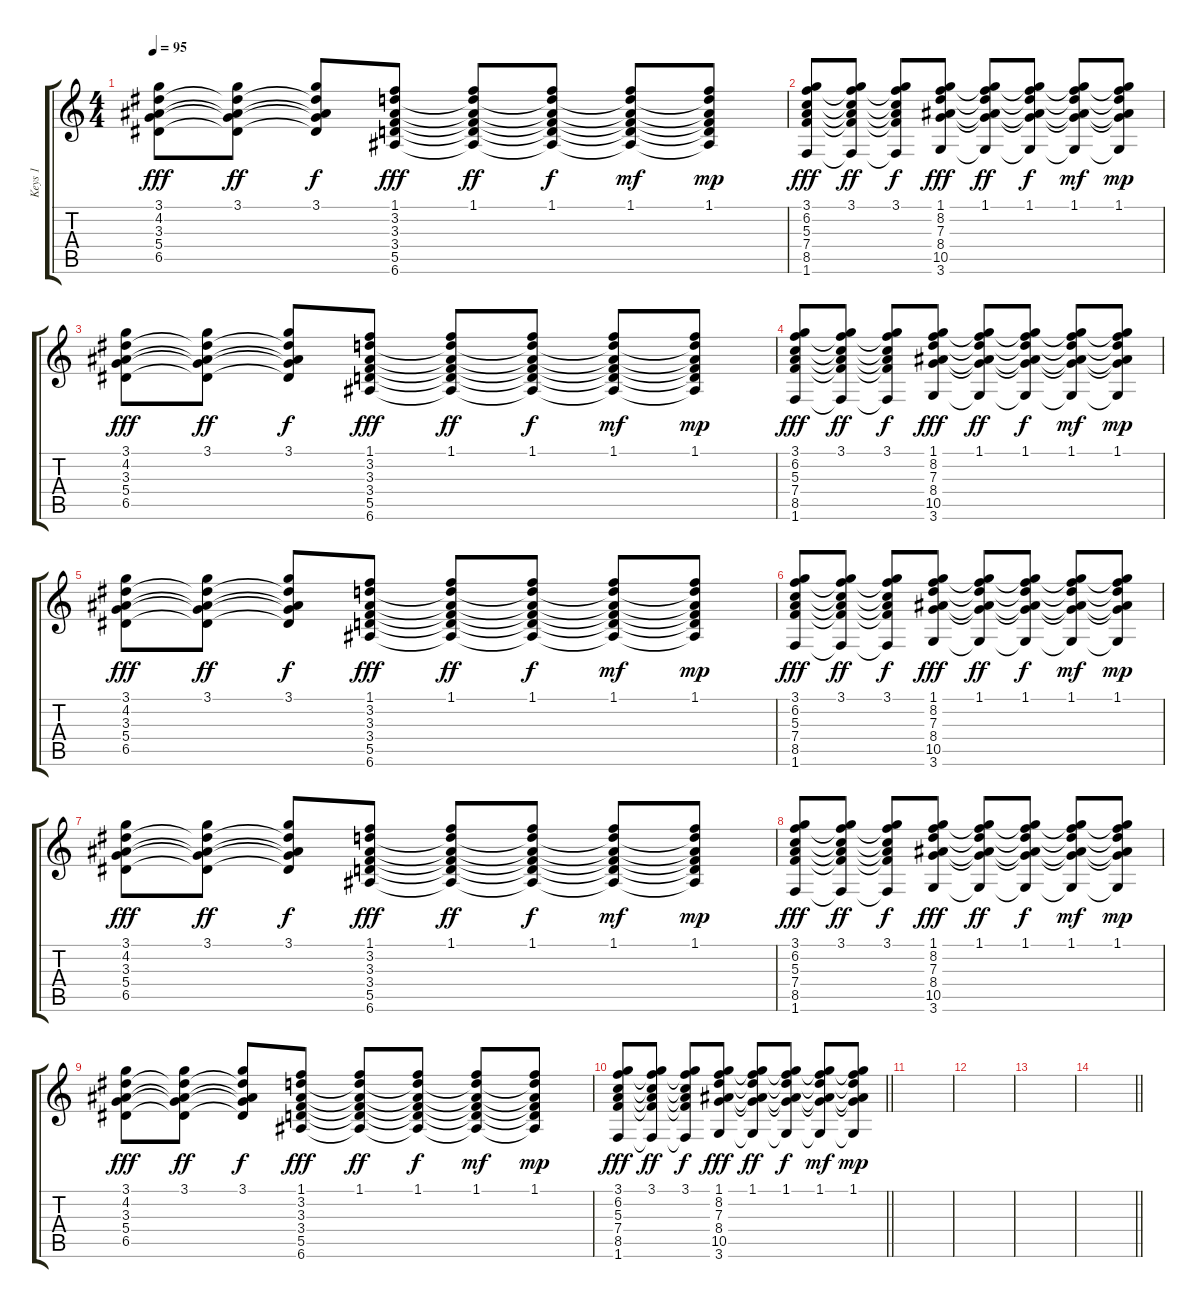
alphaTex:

\track ("Keys 1" "Keys 1") {instrument electricguitarclean}
\staff {score tabs}
\tuning (E4 B3 G3 D3 A2 E2) {hide}
\ts (4 4)
\tempo 95
\clef g2
\ks c
(3.1 4.2 3.3 5.4 6.5).8{dy fff} (3.1 4.2{t} 3.3{t} 5.4{t} 6.5{t}).8{dy ff} (3.1 4.2{t} 3.3{t} 5.4{t} 6.5{t}).8{dy f} (1.1 3.2 3.3 3.4 5.5 6.6).8{dy fff} (1.1 3.2{t} 3.3{t} 3.4{t} 5.5{t} 6.6{t}).8{dy ff} (1.1 3.2{t} 3.3{t} 3.4{t} 5.5{t} 6.6{t}).8{dy f} (1.1 3.2{t} 3.3{t} 3.4{t} 5.5{t} 6.6{t}).8{dy mf} (1.1 3.2{t} 3.3{t} 3.4{t} 5.5{t} 6.6{t}).8{dy mp} |
(3.1 6.2 5.3 7.4 8.5 1.6).8{dy fff} (3.1 6.2{t} 5.3{t} 7.4{t} 8.5{t} 1.6{t}).8{dy ff} (3.1 6.2{t} 5.3{t} 7.4{t} 8.5{t} 1.6{t}).8{dy f} (1.1 8.2 7.3 8.4 10.5 3.6).8{dy fff} (1.1 8.2{t} 7.3{t} 8.4{t} 10.5{t} 3.6{t}).8{dy ff} (1.1 8.2{t} 7.3{t} 8.4{t} 10.5{t} 3.6{t}).8{dy f} (1.1 8.2{t} 7.3{t} 8.4{t} 10.5{t} 3.6{t}).8{dy mf} (1.1 8.2{t} 7.3{t} 8.4{t} 10.5{t} 3.6{t}).8{dy mp} |
(3.1 4.2 3.3 5.4 6.5).8{dy fff} (3.1 4.2{t} 3.3{t} 5.4{t} 6.5{t}).8{dy ff} (3.1 4.2{t} 3.3{t} 5.4{t} 6.5{t}).8{dy f} (1.1 3.2 3.3 3.4 5.5 6.6).8{dy fff} (1.1 3.2{t} 3.3{t} 3.4{t} 5.5{t} 6.6{t}).8{dy ff} (1.1 3.2{t} 3.3{t} 3.4{t} 5.5{t} 6.6{t}).8{dy f} (1.1 3.2{t} 3.3{t} 3.4{t} 5.5{t} 6.6{t}).8{dy mf} (1.1 3.2{t} 3.3{t} 3.4{t} 5.5{t} 6.6{t}).8{dy mp} |
(3.1 6.2 5.3 7.4 8.5 1.6).8{dy fff} (3.1 6.2{t} 5.3{t} 7.4{t} 8.5{t} 1.6{t}).8{dy ff} (3.1 6.2{t} 5.3{t} 7.4{t} 8.5{t} 1.6{t}).8{dy f} (1.1 8.2 7.3 8.4 10.5 3.6).8{dy fff} (1.1 8.2{t} 7.3{t} 8.4{t} 10.5{t} 3.6{t}).8{dy ff} (1.1 8.2{t} 7.3{t} 8.4{t} 10.5{t} 3.6{t}).8{dy f} (1.1 8.2{t} 7.3{t} 8.4{t} 10.5{t} 3.6{t}).8{dy mf} (1.1 8.2{t} 7.3{t} 8.4{t} 10.5{t} 3.6{t}).8{dy mp} |
(3.1 4.2 3.3 5.4 6.5).8{dy fff} (3.1 4.2{t} 3.3{t} 5.4{t} 6.5{t}).8{dy ff} (3.1 4.2{t} 3.3{t} 5.4{t} 6.5{t}).8{dy f} (1.1 3.2 3.3 3.4 5.5 6.6).8{dy fff} (1.1 3.2{t} 3.3{t} 3.4{t} 5.5{t} 6.6{t}).8{dy ff} (1.1 3.2{t} 3.3{t} 3.4{t} 5.5{t} 6.6{t}).8{dy f} (1.1 3.2{t} 3.3{t} 3.4{t} 5.5{t} 6.6{t}).8{dy mf} (1.1 3.2{t} 3.3{t} 3.4{t} 5.5{t} 6.6{t}).8{dy mp} |
(3.1 6.2 5.3 7.4 8.5 1.6).8{dy fff} (3.1 6.2{t} 5.3{t} 7.4{t} 8.5{t} 1.6{t}).8{dy ff} (3.1 6.2{t} 5.3{t} 7.4{t} 8.5{t} 1.6{t}).8{dy f} (1.1 8.2 7.3 8.4 10.5 3.6).8{dy fff} (1.1 8.2{t} 7.3{t} 8.4{t} 10.5{t} 3.6{t}).8{dy ff} (1.1 8.2{t} 7.3{t} 8.4{t} 10.5{t} 3.6{t}).8{dy f} (1.1 8.2{t} 7.3{t} 8.4{t} 10.5{t} 3.6{t}).8{dy mf} (1.1 8.2{t} 7.3{t} 8.4{t} 10.5{t} 3.6{t}).8{dy mp} |
(3.1 4.2 3.3 5.4 6.5).8{dy fff} (3.1 4.2{t} 3.3{t} 5.4{t} 6.5{t}).8{dy ff} (3.1 4.2{t} 3.3{t} 5.4{t} 6.5{t}).8{dy f} (1.1 3.2 3.3 3.4 5.5 6.6).8{dy fff} (1.1 3.2{t} 3.3{t} 3.4{t} 5.5{t} 6.6{t}).8{dy ff} (1.1 3.2{t} 3.3{t} 3.4{t} 5.5{t} 6.6{t}).8{dy f} (1.1 3.2{t} 3.3{t} 3.4{t} 5.5{t} 6.6{t}).8{dy mf} (1.1 3.2{t} 3.3{t} 3.4{t} 5.5{t} 6.6{t}).8{dy mp} |
(3.1 6.2 5.3 7.4 8.5 1.6).8{dy fff} (3.1 6.2{t} 5.3{t} 7.4{t} 8.5{t} 1.6{t}).8{dy ff} (3.1 6.2{t} 5.3{t} 7.4{t} 8.5{t} 1.6{t}).8{dy f} (1.1 8.2 7.3 8.4 10.5 3.6).8{dy fff} (1.1 8.2{t} 7.3{t} 8.4{t} 10.5{t} 3.6{t}).8{dy ff} (1.1 8.2{t} 7.3{t} 8.4{t} 10.5{t} 3.6{t}).8{dy f} (1.1 8.2{t} 7.3{t} 8.4{t} 10.5{t} 3.6{t}).8{dy mf} (1.1 8.2{t} 7.3{t} 8.4{t} 10.5{t} 3.6{t}).8{dy mp} |
(3.1 4.2 3.3 5.4 6.5).8{dy fff} (3.1 4.2{t} 3.3{t} 5.4{t} 6.5{t}).8{dy ff} (3.1 4.2{t} 3.3{t} 5.4{t} 6.5{t}).8{dy f} (1.1 3.2 3.3 3.4 5.5 6.6).8{dy fff} (1.1 3.2{t} 3.3{t} 3.4{t} 5.5{t} 6.6{t}).8{dy ff} (1.1 3.2{t} 3.3{t} 3.4{t} 5.5{t} 6.6{t}).8{dy f} (1.1 3.2{t} 3.3{t} 3.4{t} 5.5{t} 6.6{t}).8{dy mf} (1.1 3.2{t} 3.3{t} 3.4{t} 5.5{t} 6.6{t}).8{dy mp} |
\barLineRight lightlight
(3.1 6.2 5.3 7.4 8.5 1.6).8{dy fff} (3.1 6.2{t} 5.3{t} 7.4{t} 8.5{t} 1.6{t}).8{dy ff} (3.1 6.2{t} 5.3{t} 7.4{t} 8.5{t} 1.6{t}).8{dy f} (1.1 8.2 7.3 8.4 10.5 3.6).8{dy fff} (1.1 8.2{t} 7.3{t} 8.4{t} 10.5{t} 3.6{t}).8{dy ff} (1.1 8.2{t} 7.3{t} 8.4{t} 10.5{t} 3.6{t}).8{dy f} (1.1 8.2{t} 7.3{t} 8.4{t} 10.5{t} 3.6{t}).8{dy mf} (1.1 8.2{t} 7.3{t} 8.4{t} 10.5{t} 3.6{t}).8{dy mp} |
|
|
|
\barLineRight lightlight
